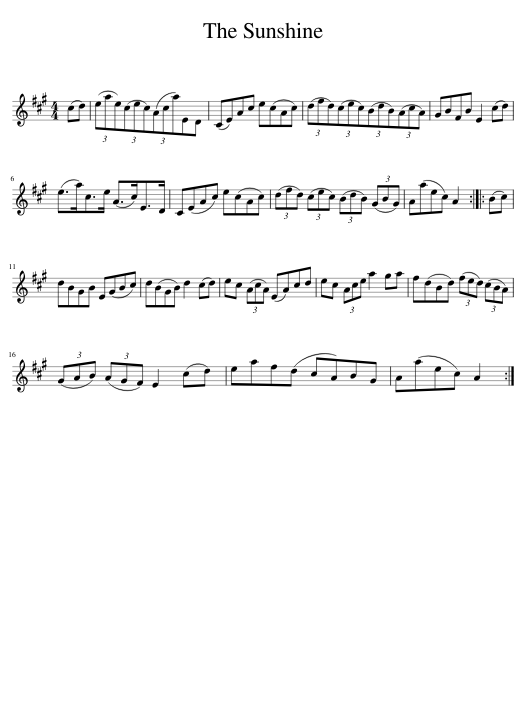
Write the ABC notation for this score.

X:1
L:1/8
M:4/4
I:linebreak $
K:A
V:1 treble
V:1
 (cd) | (3(eae)(3(cec)(3(Aca)ED | (CE)Ac e(cAc) | (3(dfd)(3(cec)(3(BdB)(3(AcA) | GBFB E2 (cd) |$ %5
 (e>a)c>e (A>c)E>D | C(EAc) e(cAc) | (3(dfd) (3(cec) (3(BdB) (3(GBG) | A(aec) A2 :: (Bc) |$ %10
 dBGB E(GBc) | d(BGB) d2 (cd) | ec (3(AcA) (EA)cd | ec (3Ace a2 ga | f(dBd) (3(fed) (3(cBA) |$ %15
 (3(GAB) (3(AGF) E2 (cd) | eaf(d cA)BG | A(aec) A2 :| %18
